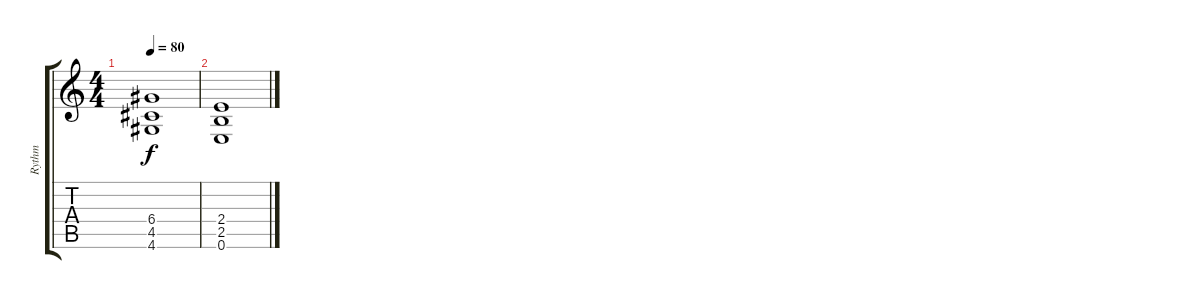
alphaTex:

\track ("Rythm" "Rythm") {instrument distortionguitar}
\staff {score tabs}
\tuning (E4 B3 G3 D3 A2 E2) {hide}
\ts (4 4)
\tempo 80
\clef g2
\ks c
(6.4 4.5 4.6).1{dy f} |
(2.4 2.5 0.6).1
